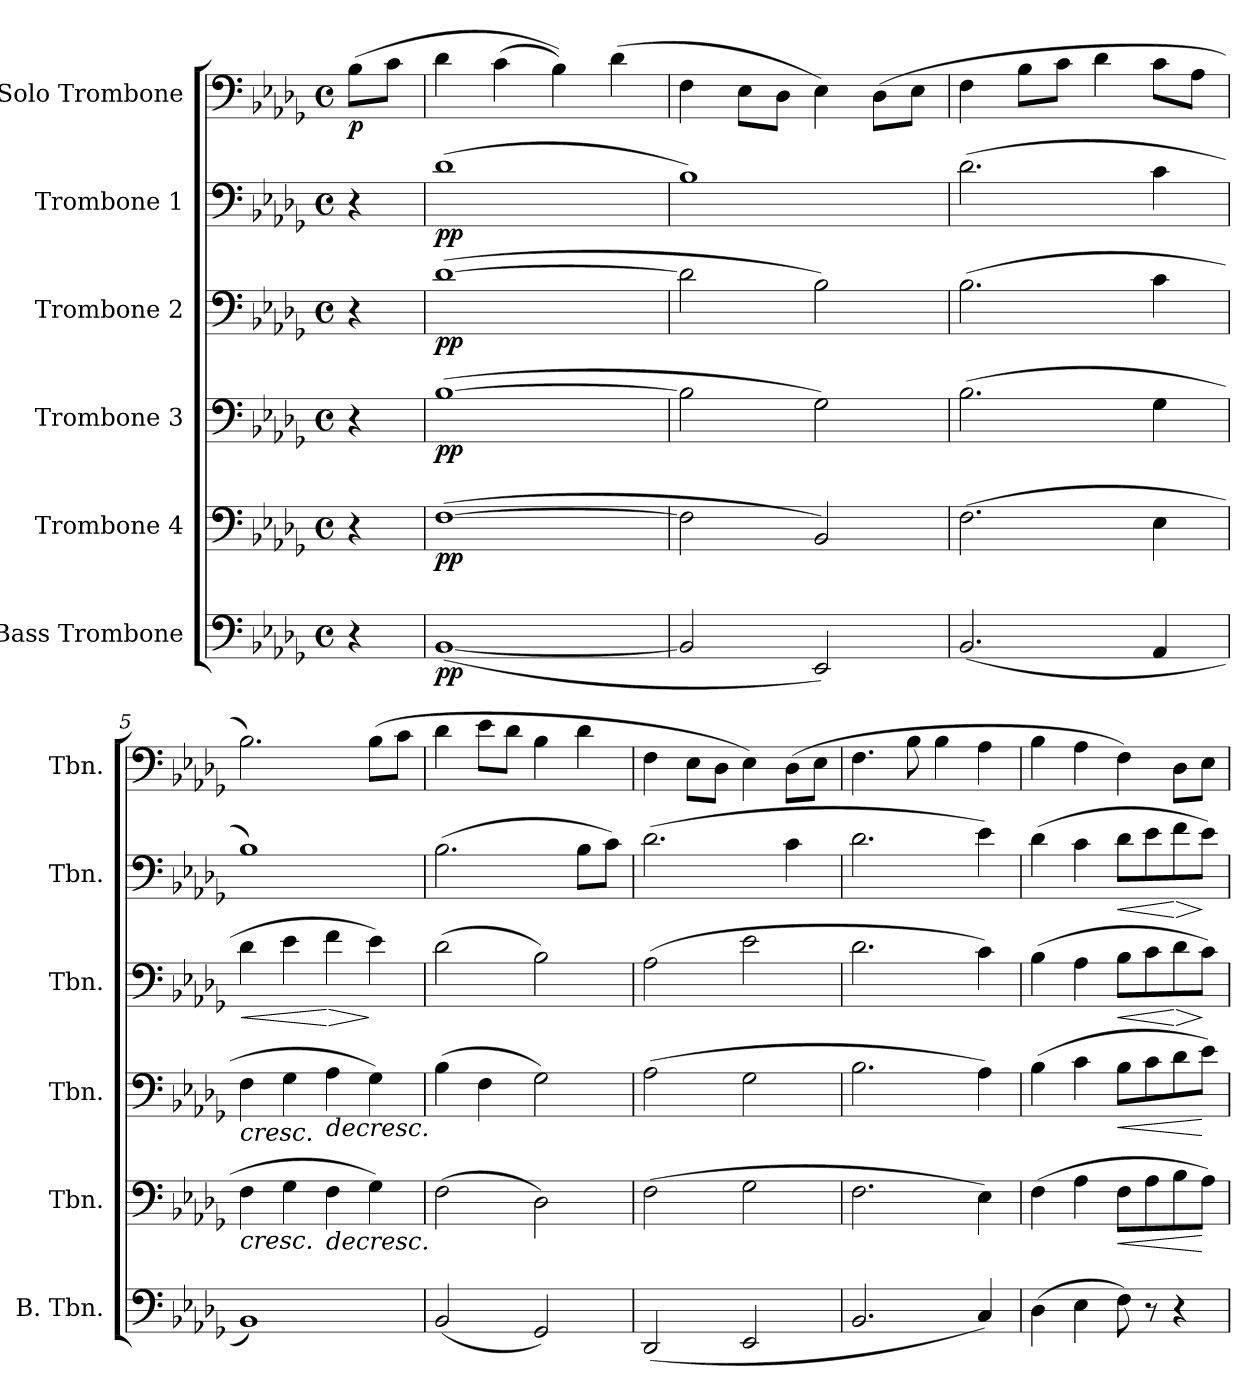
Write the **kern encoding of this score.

**kern	**dynam	**kern	**dynam	**kern	**dynam	**kern	**dynam	**kern	**dynam	**kern	**dynam
*part6	*part6	*part5	*part5	*part4	*part4	*part3	*part3	*part2	*part2	*part1	*part1
*staff6	*staff6	*staff5	*staff5	*staff4	*staff4	*staff3	*staff3	*staff2	*staff2	*staff1	*staff1
*I"Bass Trombone	*	*I"Trombone 4	*	*I"Trombone 3	*	*I"Trombone 2	*	*I"Trombone 1	*	*I"Solo Trombone	*
*I'B. Tbn.	*	*I'Tbn.	*	*I'Tbn.	*	*I'Tbn.	*	*I'Tbn.	*	*I'Tbn.	*
*clefF4	*	*clefF4	*	*clefF4	*	*clefF4	*	*clefF4	*	*clefF4	*
*k[b-e-a-d-g-]	*	*k[b-e-a-d-g-]	*	*k[b-e-a-d-g-]	*	*k[b-e-a-d-g-]	*	*k[b-e-a-d-g-]	*	*k[b-e-a-d-g-]	*
*D-:	*	*D-:	*	*D-:	*	*D-:	*	*D-:	*	*D-:	*
*M4/4	*	*M4/4	*	*M4/4	*	*M4/4	*	*M4/4	*	*M4/4	*
*met(c)	*	*met(c)	*	*met(c)	*	*met(c)	*	*met(c)	*	*met(c)	*
*MM80	*	*MM80	*	*MM80	*	*MM80	*	*MM80	*	*MM80	*
=1	=1	=1	=1	=1	=1	=1	=1	=1	=1	=1	=1
!	!	!	!	!	!	!	!	!	!	!	!LO:DY:b
4r	.	4r	.	4r	.	4r	.	4r	.	(8B-\L	p
.	.	.	.	.	.	.	.	.	.	8c\J	.
=2	=2	=2	=2	=2	=2	=2	=2	=2	=2	=2	=2
!	!LO:DY:b	!	!LO:DY:b	!	!LO:DY:b	!	!LO:DY:b	!	!LO:DY:b	!	!
([1BB-	pp	([1F	pp	([1B-	pp	([1d-	pp	(1d-	pp	4d-\	.
.	.	.	.	.	.	.	.	.	.	(4c\	.
.	.	.	.	.	.	.	.	.	.	4B-\))	.
.	.	.	.	.	.	.	.	.	.	(4d-\	.
=3	=3	=3	=3	=3	=3	=3	=3	=3	=3	=3	=3
2BB-/]	.	2F\]	.	2B-\]	.	2d-\]	.	1B-)	.	4F\	.
.	.	.	.	.	.	.	.	.	.	8E-\L	.
.	.	.	.	.	.	.	.	.	.	8D-\J	.
2EE-/)	.	2BB-/)	.	2G-\)	.	2B-\)	.	.	.	4E-\)	.
.	.	.	.	.	.	.	.	.	.	(8D-\L	.
.	.	.	.	.	.	.	.	.	.	8E-\J	.
=4	=4	=4	=4	=4	=4	=4	=4	=4	=4	=4	=4
(2.BB-/	.	(2.F\	.	(2.B-\	.	(2.B-\	.	(2.d-\	.	4F\	.
.	.	.	.	.	.	.	.	.	.	8B-\L	.
.	.	.	.	.	.	.	.	.	.	8c\J	.
.	.	.	.	.	.	.	.	.	.	4d-\	.
4AA-/	.	4E-\	.	4G-\	.	4c\	.	4c\	.	8c\L	.
.	.	.	.	.	.	.	.	.	.	8A-\J	.
=5	=5	=5	=5	=5	=5	=5	=5	=5	=5	=5	=5
!	!	!	!LO:HP:b	!	!LO:HP:b	!	!LO:HP:b	!	!	!	!
1BB-)	.	4F\	<	4F\	<	4d-\	<	1B-)	.	2.B-\)	.
.	.	4G-\	.	4G-\	.	4e-\	.	.	.	.	.
!	!	!	!LO:HP:b	!	!LO:HP:b	!	!LO:HP:n=1:b	!	!	!	!
.	.	4F\	>	4A-\	>	4f\	[ >	.	.	.	.
.	.	4G-\)	[	4G-\)	[	4e-\)	]	.	.	(8B-\L	.
.	.	.	.	.	.	.	.	.	.	8c\J	.
!!LO:PB:g=z
=6	=6	=6	=6	=6	=6	=6	=6	=6	=6	=6	=6
(2BB-/	.	(2F\	.	(4B-\	.	(2d-\	.	(2.B-\	.	4d-\	.
.	.	.	.	4F\	.	.	.	.	.	8e-\L	.
.	.	.	.	.	.	.	.	.	.	8d-\J	.
2GG-/)	.	2D-\)	.	2G-\)	.	2B-\)	.	.	.	4B-\	.
.	.	.	.	.	.	.	.	8B-\L	.	4d-\	.
.	.	.	.	.	.	.	.	8c\J)	.	.	.
=7	=7	=7	=7	=7	=7	=7	=7	=7	=7	=7	=7
(2DD-/	.	(2F\	.	(2A-\	.	(2A-\	.	(2.d-\	.	4F\	.
.	.	.	.	.	.	.	.	.	.	8E-\L	.
.	.	.	.	.	.	.	.	.	.	8D-\J	.
2EE-/	.	2G-\	.	2G-\	.	2e-\	.	.	.	4E-\)	.
.	.	.	.	.	.	.	.	4c\	.	(8D-\L	.
.	.	.	.	.	.	.	.	.	.	8E-\J	.
=8	=8	=8	=8	=8	=8	=8	=8	=8	=8	=8	=8
2.BB-/	.	2.F\	.	2.B-\	.	2.d-\	.	2.d-\	.	4.F\	.
.	.	.	.	.	.	.	.	.	.	8B-\	.
.	.	.	.	.	.	.	.	.	.	4B-\	.
4C/)	.	4E-\)	.	4A-\)	.	4c\)	.	4e-\)	.	4A-\	.
=9	=9	=9	=9	=9	=9	=9	=9	=9	=9	=9	=9
(4D-\	.	(4F\	.	(4B-\	.	(4B-\	.	(4d-\	.	4B-\	.
4E-\	.	4A-\	.	4c\	.	4A-\	.	4c\	.	4A-\	.
!	!	!	!LO:HP:b	!	!LO:HP:b	!	!LO:HP:b	!	!LO:HP:b	!	!
8F\)	.	8F\L	<	8B-\L	<	8B-\L	<	8d-\L	<	4F\)	.
8r	.	8A-\	.	8c\	.	8c\	.	8e-\	.	.	.
!	!	!	!	!	!	!	!LO:HP:n=1:b	!	!LO:HP:n=1:b	!	!
4r	.	8B-\	]	8d-\	]	8d-\	[ >	8f\	[ >	8D-\L	.
.	.	8A-\J)	[	8e-\J)	[	8c\J)	]	8e-\J)	]	8E-\J	.
=	=	=	=	=	=	=	=	=	=	=	=
*-	*-	*-	*-	*-	*-	*-	*-	*-	*-	*-	*-
